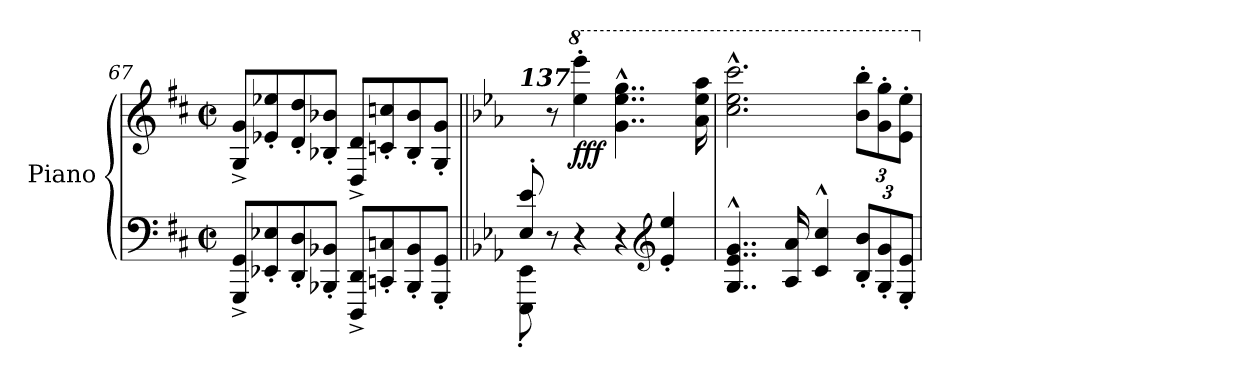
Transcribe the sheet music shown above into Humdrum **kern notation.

**kern	**kern	**dynam
*part1	*part1	*part1
*staff2	*staff1	*staff1/2
*I"Piano	*	*
*I'Pno	*	*
!!LO:LB:g=z
*clefF4	*clefG2	*
*k[f#c#]	*k[f#c#]	*
*M4/4	*M4/4	*
*met(c|)	*met(c|)	*
=67	=67	=67
8GGG/^ 8GG/^L	8G/^ 8g/^L	.
8EE-X/' 8E-X/'	8e-X/' 8ee-X/'	.
8DD/' 8D/'	8d/' 8dd/'	.
8BBB-X/' 8BB-X/'J	8B-X/' 8b-X/'J	.
8DDD/^ 8DD/^L	8D/^ 8d/^L	.
8CCn/' 8Cn/'	8cn/' 8ccn/'	.
8BBB-/' 8BB-/'	8B-/' 8b-/'	.
8GGG/' 8GG/'J	8G/' 8g/'J	.
=68||	=68||	=68||
*k[b-e-a-]	*k[b-e-a-]	*
*^	*	*
!	!	!LO:TX:a:Bi:t=137	!
8E-/' 8e-/'	8EEE-\' 8EE-\'	8ryy	.
2..ryy	8r	8r	.
*	*	*8va	*
!	!	!	!LO:DY:b
.	4r	4eee-\' 4eeee-\'	fff
.	4r	4..gg\^^ 4..eee-\^^ 4..ggg\^^	.
*clefG2	*	*	*
.	4e-/' 4ee-/'	.	.
.	.	16aa-\ 16eee-\ 16aaa-\	.
*v	*v	*	*
=69	=69	=69
4..G/^^ 4..e-/^^ 4..g/^^	2.ccc\^^ 2.eee-\^^ 2.cccc\^^	.
16A-/ 16a-/	.	.
4c/^^ 4cc/^^	.	.
*Xbrackettup	*Xbrackettup	*
12B-/' 12b-/'L	12bb-\' 12bbb-\'L	.
12G/' 12g/'	12gg\' 12ggg\'	.
12E-/' 12e-/'J	12ee-\' 12eee-\'J	.
*	*X8va	*
=	=	=
*-	*-	*-
